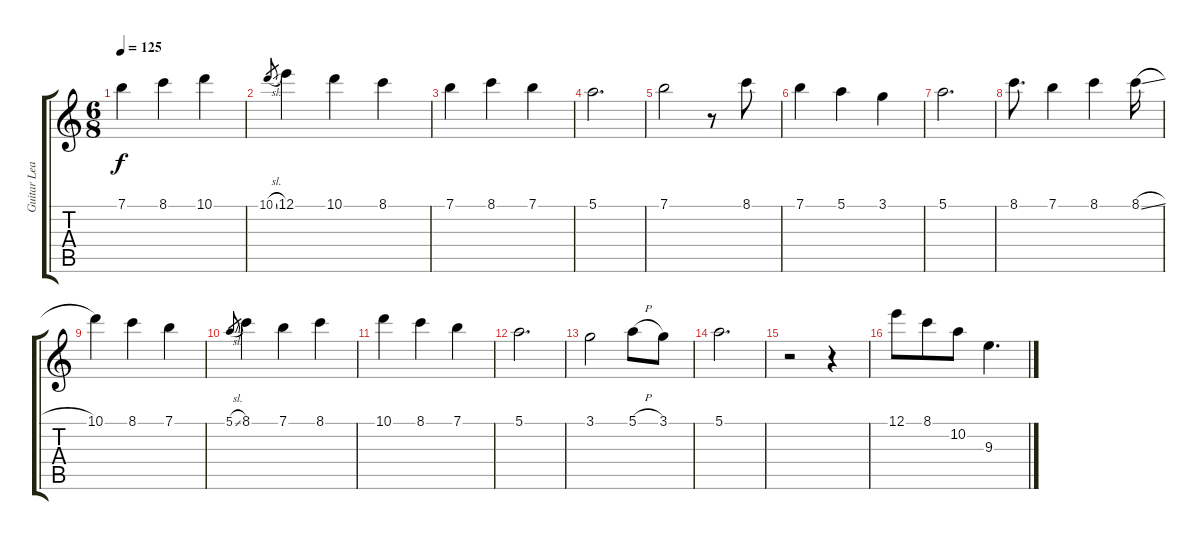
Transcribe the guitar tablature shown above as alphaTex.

\track ("Guitar Lead" "Guitar Lea") {instrument acousticguitarnylon}
\staff {score tabs}
\tuning (E4 B3 G3 D3 A2 E2) {hide}
\ts (6 8)
\tempo 125
\clef g2
\ks c
7.1.4{dy f} 8.1.4 10.1.4 |
10.1{sl}.8{gr} 12.1.4 10.1.4 8.1.4 |
7.1.4 8.1.4 7.1.4 |
5.1.2{d} |
7.1.2 r.8 8.1.8 |
7.1.4 5.1.4 3.1.4 |
5.1.2{d} |
8.1.8{d} 7.1.4 8.1.4 8.1{sl}.16 |
10.1.4 8.1.4 7.1.4 |
5.1{sl}.8{gr} 8.1.4 7.1.4 8.1.4 |
10.1.4 8.1.4 7.1.4 |
5.1.2{d} |
3.1.2 5.1{h}.8 3.1.8 |
5.1.2{d} |
r.2 r.4 |
12.1.8 8.1.8 10.2.8 9.3.4{d}
